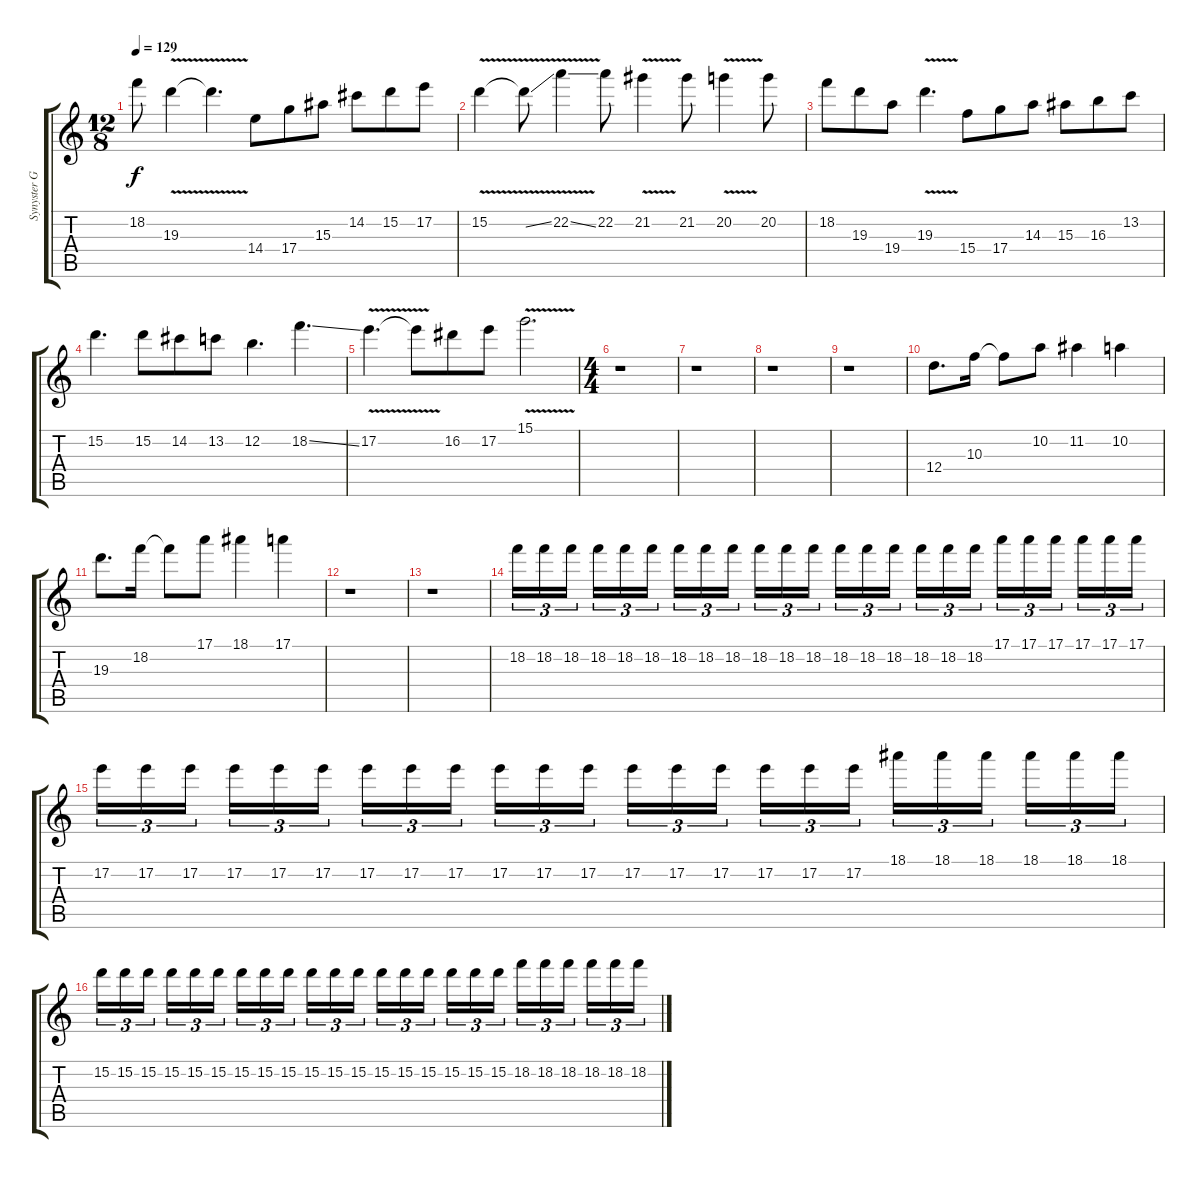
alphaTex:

\track ("Synyster Gates (Lead Guitar 1)" "Synyster G") {instrument distortionguitar}
\staff {score tabs}
\tuning (E4 B3 G3 D3 A2 D2) {hide}
\ts (12 8)
\tempo 129
\clef g2
\ks c
18.2.8{dy f} 19.3{v}.4 19.3{t}.4{d} 14.4.8 17.4.8 15.3.8 14.2.8 15.2.8 17.2.8 |
15.2{v}.4 15.2{ss t}.8 22.2{v ss}.4 22.2.8 21.2{v}.4 21.2.8 20.2{v}.4 20.2.8 |
18.2.8 19.3.8 19.4.8 19.3{v}.4{d} 15.4.8 17.4.8 14.3.8 15.3.8 16.3.8 13.2.8 |
15.2.4{d} 15.2.8 14.2.8 13.2.8 12.2.4{d} 18.2{ss}.4{d} |
17.2{v}.4{d} 17.2{t}.8 16.2.8 17.2.8 15.1{v}.2{d} |
\ts (4 4)
r.1 |
r.1 |
r.1 |
r.1 |
12.4.8{d} 10.3.16 10.3{t}.8 10.2.8 11.2.4 10.2.4 |
19.3.8{d} 18.2.16 18.2{t}.8 17.1.8 18.1.4 17.1.4 |
r.1 |
r.1 |
18.2.16{tu (3 2)} 18.2.16{tu (3 2)} 18.2.16{tu (3 2)} 18.2.16{tu (3 2)} 18.2.16{tu (3 2)} 18.2.16{tu (3 2)} 18.2.16{tu (3 2)} 18.2.16{tu (3 2)} 18.2.16{tu (3 2)} 18.2.16{tu (3 2)} 18.2.16{tu (3 2)} 18.2.16{tu (3 2)} 18.2.16{tu (3 2)} 18.2.16{tu (3 2)} 18.2.16{tu (3 2)} 18.2.16{tu (3 2)} 18.2.16{tu (3 2)} 18.2.16{tu (3 2)} 17.1.16{tu (3 2)} 17.1.16{tu (3 2)} 17.1.16{tu (3 2)} 17.1.16{tu (3 2)} 17.1.16{tu (3 2)} 17.1.16{tu (3 2)} |
17.2.16{tu (3 2)} 17.2.16{tu (3 2)} 17.2.16{tu (3 2)} 17.2.16{tu (3 2)} 17.2.16{tu (3 2)} 17.2.16{tu (3 2)} 17.2.16{tu (3 2)} 17.2.16{tu (3 2)} 17.2.16{tu (3 2)} 17.2.16{tu (3 2)} 17.2.16{tu (3 2)} 17.2.16{tu (3 2)} 17.2.16{tu (3 2)} 17.2.16{tu (3 2)} 17.2.16{tu (3 2)} 17.2.16{tu (3 2)} 17.2.16{tu (3 2)} 17.2.16{tu (3 2)} 18.1.16{tu (3 2)} 18.1.16{tu (3 2)} 18.1.16{tu (3 2)} 18.1.16{tu (3 2)} 18.1.16{tu (3 2)} 18.1.16{tu (3 2)} |
15.2.16{tu (3 2)} 15.2.16{tu (3 2)} 15.2.16{tu (3 2)} 15.2.16{tu (3 2)} 15.2.16{tu (3 2)} 15.2.16{tu (3 2)} 15.2.16{tu (3 2)} 15.2.16{tu (3 2)} 15.2.16{tu (3 2)} 15.2.16{tu (3 2)} 15.2.16{tu (3 2)} 15.2.16{tu (3 2)} 15.2.16{tu (3 2)} 15.2.16{tu (3 2)} 15.2.16{tu (3 2)} 15.2.16{tu (3 2)} 15.2.16{tu (3 2)} 15.2.16{tu (3 2)} 18.2.16{tu (3 2)} 18.2.16{tu (3 2)} 18.2.16{tu (3 2)} 18.2.16{tu (3 2)} 18.2.16{tu (3 2)} 18.2.16{tu (3 2)}
